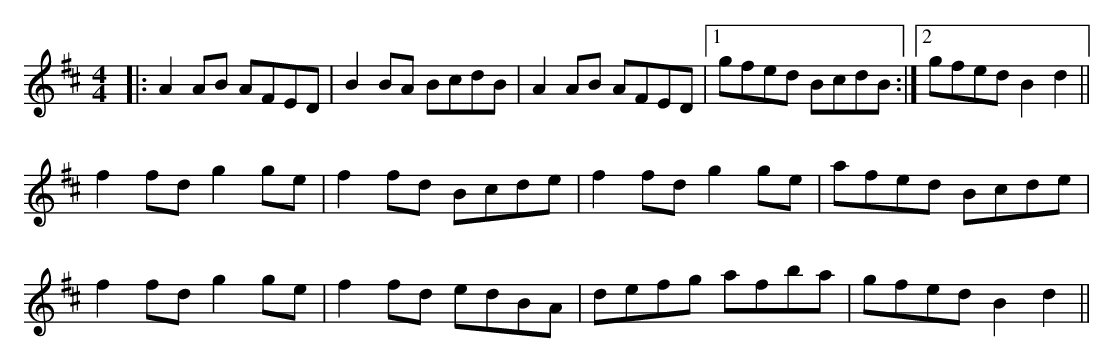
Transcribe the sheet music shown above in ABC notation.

X:1
M:4/4
K:D
|:A2 AB AFED|B2 BA BcdB|A2 AB AFED|1 gfed BcdB:|2 gfed B2 d2||
f2 fd g2 ge|f2 fd Bcde|f2 fd g2 ge|afed Bcde|
f2 fd g2 ge|f2 fd edBA|defg afba|gfed B2 d2||
